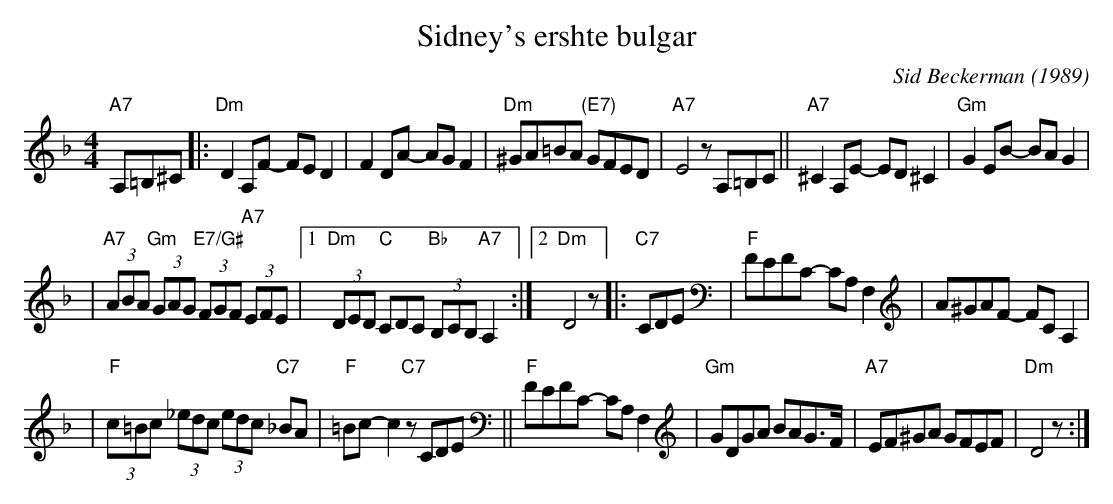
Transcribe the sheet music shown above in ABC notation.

X:1
T: Sidney's ershte bulgar
C: Sid Beckerman (1989)
M: 4/4
L: 1/8
K: Dm
"A7"A,=B,^C \
|:"Dm"D2A,F- FED2 | F2DA- AGF2 \
| "Dm"^GA=BA "(E7)"GFED | "A7"E4 zA,=B,C \
||"A7"^C2A,E- ED^C2 | "Gm"G2EB- BAG2 |
| "A7"(3ABA "Gm"(3GAG "E7/G#"(3FGF "A7"(3EFE \
|1"Dm"(3DED "C"CDC "Bb"(3B,CB, "A7"A,2 :|2 "Dm"D4 z \
|:"C7"CDE \
| "F"FEFC- CA,F,2 | A^GAF- FCA,2 |
| "F"(3c=Bc (3_edc (3edc "C7"_BA | "F"=Bc-c2 "C7"zCDE \
||"F"FEFC- CA,F,2 | "Gm"GDGA BAG>F \
| "A7"EF^GA GFEF | "Dm"D4 z :|
